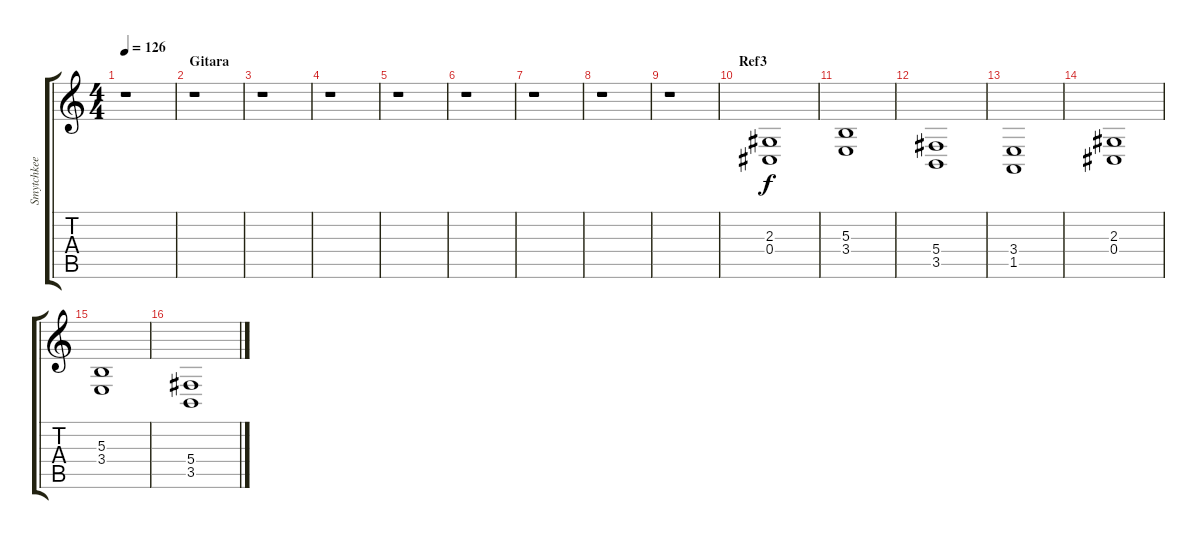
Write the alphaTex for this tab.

\track ("Smytchkee" "Smytchkee") {instrument pad2warm}
\staff {score tabs}
\tuning (Eb4 Bb3 Gb3 Db3 Ab2 Eb2) {hide}
\ts (4 4)
\tempo 126
\clef g2
\ks c
r.1{dy f} |
\section ("" "Gitara")
r.1 |
r.1 |
r.1 |
r.1 |
r.1 |
r.1 |
r.1 |
r.1 |
\section ("" "Ref3")
(2.3 0.4).1{volume 13 instrument stringensemble2} |
(5.3 3.4).1 |
(5.4 3.5).1 |
(3.4 1.5).1 |
(2.3 0.4).1{volume 13 instrument stringensemble2} |
(5.3 3.4).1 |
(5.4 3.5).1
